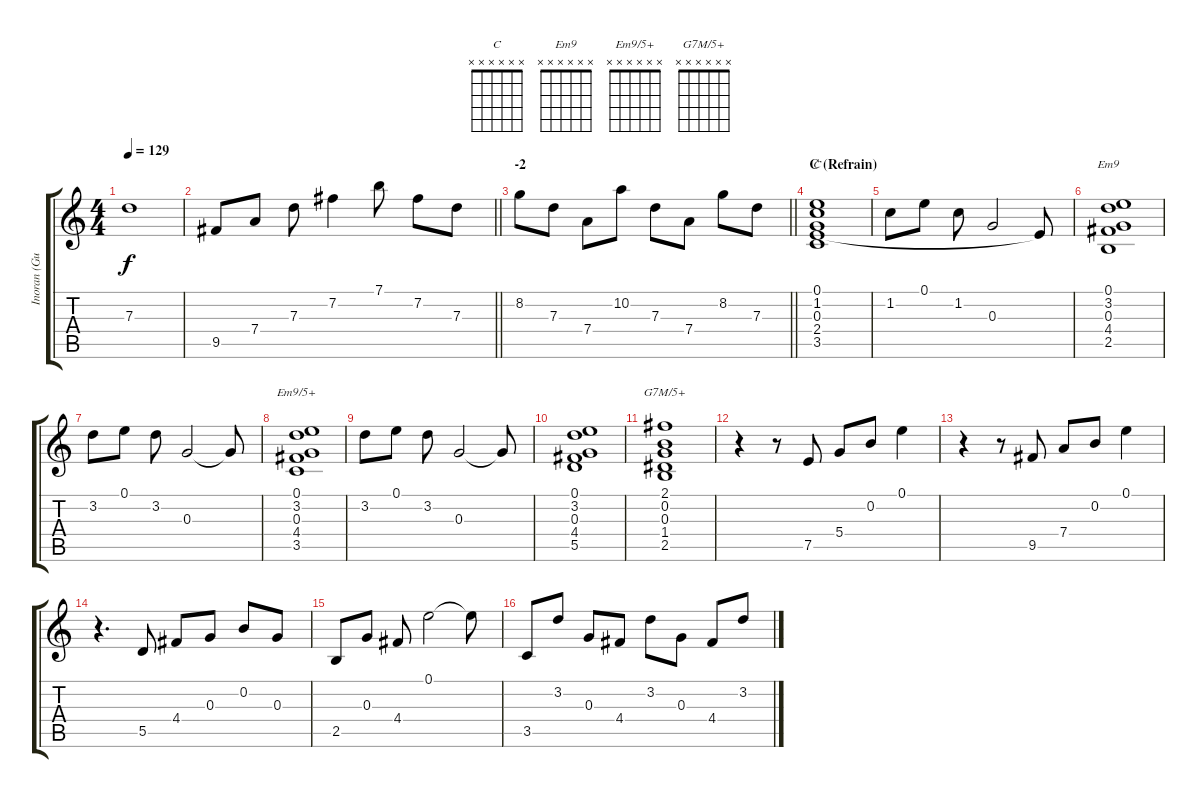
\track ("Inoran (Guitar 3)" "Inoran (Gu") {instrument distortionguitar}
\staff {score tabs}
\tuning (E4 B3 G3 D3 A2 E2) {hide}
\chord ("C" x x x x x x)
\chord ("Em9" x x x x x x)
\chord ("Em9/5+" x x x x x x)
\chord ("G7M/5+" x x x x x x)
\ts (4 4)
\tempo 129
\clef g2
\ks c
7.3{t}.1{dy f} |
\barLineRight lightlight
9.5.8 7.4.8 7.3.8 7.2.4 7.1.8 7.2.8 7.3.8 |
\section ("" "-2")
\barLineRight lightlight
8.2.8 7.3.8 7.4.8 10.2.8 7.3.8 7.4.8 8.2.8 7.3.8 |
\section ("" "C (Refrain)")
(0.1 1.2 0.3 2.4 3.5).1{ch "C"} |
1.2.8 0.1.8 1.2.8 0.3.2 2.4{t}.8 |
(0.1 3.2 0.3 4.4 2.5).1{ch "Em9"} |
3.2.8 0.1.8 3.2.8 0.3.2 0.3{t}.8 |
(0.1 3.2 0.3 4.4 3.5).1{ch "Em9/5+"} |
3.2.8 0.1.8 3.2.8 0.3.2 0.3{t}.8 |
(0.1 3.2 0.3 4.4 5.5).1 |
(2.1 0.2 0.3 1.4 2.5).1{ch "G7M/5+"} |
r.4 r.8 7.5.8 5.4.8 0.2.8 0.1.4 |
r.4 r.8 9.5.8 7.4.8 0.2.8 0.1.4 |
r.4{d} 5.5.8 4.4.8 0.3.8 0.2.8 0.3.8 |
2.5.8 0.3.8 4.4.8 0.1.2 0.1{t}.8 |
3.5.8 3.2.8 0.3.8 4.4.8 3.2.8 0.3.8 4.4.8 3.2.8
